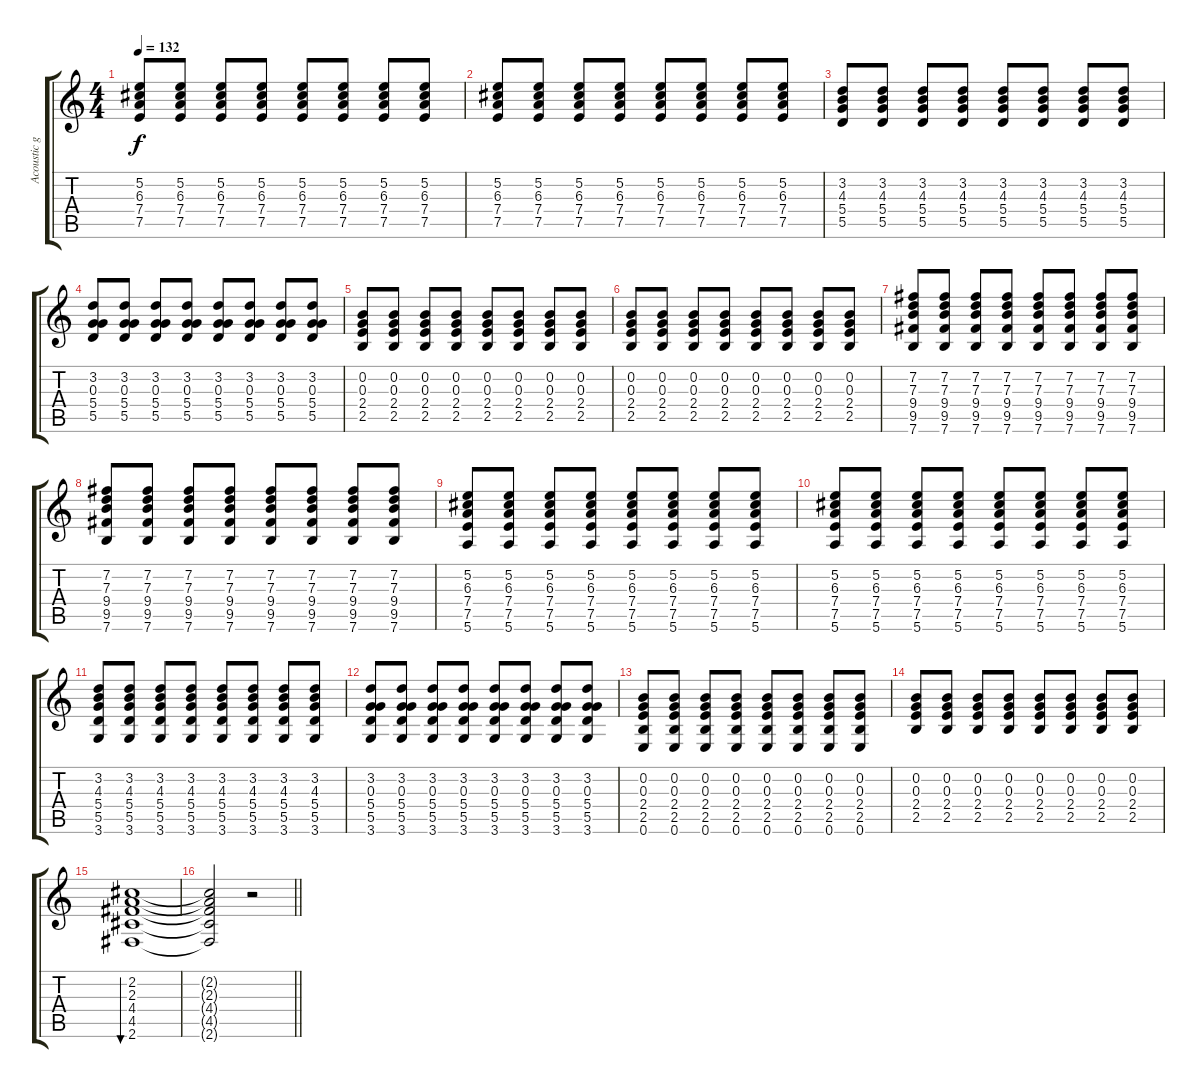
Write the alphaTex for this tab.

\track ("Acoustic guitar" "Acoustic g") {instrument acousticguitarsteel}
\staff {score tabs}
\tuning (E4 B3 G3 D3 A2 E2) {hide}
\ts (4 4)
\tempo 132
\clef g2
\ks c
(5.2 6.3 7.4 7.5).8{dy f} (5.2 6.3 7.4 7.5).8 (5.2 6.3 7.4 7.5).8 (5.2 6.3 7.4 7.5).8 (5.2 6.3 7.4 7.5).8 (5.2 6.3 7.4 7.5).8 (5.2 6.3 7.4 7.5).8 (5.2 6.3 7.4 7.5).8 |
(5.2 6.3 7.4 7.5).8 (5.2 6.3 7.4 7.5).8 (5.2 6.3 7.4 7.5).8 (5.2 6.3 7.4 7.5).8 (5.2 6.3 7.4 7.5).8 (5.2 6.3 7.4 7.5).8 (5.2 6.3 7.4 7.5).8 (5.2 6.3 7.4 7.5).8 |
(3.2 4.3 5.4 5.5).8 (3.2 4.3 5.4 5.5).8 (3.2 4.3 5.4 5.5).8 (3.2 4.3 5.4 5.5).8 (3.2 4.3 5.4 5.5).8 (3.2 4.3 5.4 5.5).8 (3.2 4.3 5.4 5.5).8 (3.2 4.3 5.4 5.5).8 |
(3.2 0.3 5.4 5.5).8 (3.2 0.3 5.4 5.5).8 (3.2 0.3 5.4 5.5).8 (3.2 0.3 5.4 5.5).8 (3.2 0.3 5.4 5.5).8 (3.2 0.3 5.4 5.5).8 (3.2 0.3 5.4 5.5).8 (3.2 0.3 5.4 5.5).8 |
(0.2 0.3 2.4 2.5).8 (0.2 0.3 2.4 2.5).8 (0.2 0.3 2.4 2.5).8 (0.2 0.3 2.4 2.5).8 (0.2 0.3 2.4 2.5).8 (0.2 0.3 2.4 2.5).8 (0.2 0.3 2.4 2.5).8 (0.2 0.3 2.4 2.5).8 |
(0.2 0.3 2.4 2.5).8 (0.2 0.3 2.4 2.5).8 (0.2 0.3 2.4 2.5).8 (0.2 0.3 2.4 2.5).8 (0.2 0.3 2.4 2.5).8 (0.2 0.3 2.4 2.5).8 (0.2 0.3 2.4 2.5).8 (0.2 0.3 2.4 2.5).8 |
(7.2 7.3 9.4 9.5 7.6).8 (7.2 7.3 9.4 9.5 7.6).8 (7.2 7.3 9.4 9.5 7.6).8 (7.2 7.3 9.4 9.5 7.6).8 (7.2 7.3 9.4 9.5 7.6).8 (7.2 7.3 9.4 9.5 7.6).8 (7.2 7.3 9.4 9.5 7.6).8 (7.2 7.3 9.4 9.5 7.6).8 |
(7.2 7.3 9.4 9.5 7.6).8 (7.2 7.3 9.4 9.5 7.6).8 (7.2 7.3 9.4 9.5 7.6).8 (7.2 7.3 9.4 9.5 7.6).8 (7.2 7.3 9.4 9.5 7.6).8 (7.2 7.3 9.4 9.5 7.6).8 (7.2 7.3 9.4 9.5 7.6).8 (7.2 7.3 9.4 9.5 7.6).8 |
(5.2 6.3 7.4 7.5 5.6).8 (5.2 6.3 7.4 7.5 5.6).8 (5.2 6.3 7.4 7.5 5.6).8 (5.2 6.3 7.4 7.5 5.6).8 (5.2 6.3 7.4 7.5 5.6).8 (5.2 6.3 7.4 7.5 5.6).8 (5.2 6.3 7.4 7.5 5.6).8 (5.2 6.3 7.4 7.5 5.6).8 |
(5.2 6.3 7.4 7.5 5.6).8 (5.2 6.3 7.4 7.5 5.6).8 (5.2 6.3 7.4 7.5 5.6).8 (5.2 6.3 7.4 7.5 5.6).8 (5.2 6.3 7.4 7.5 5.6).8 (5.2 6.3 7.4 7.5 5.6).8 (5.2 6.3 7.4 7.5 5.6).8 (5.2 6.3 7.4 7.5 5.6).8 |
(3.2 4.3 5.4 5.5 3.6).8 (3.2 4.3 5.4 5.5 3.6).8 (3.2 4.3 5.4 5.5 3.6).8 (3.2 4.3 5.4 5.5 3.6).8 (3.2 4.3 5.4 5.5 3.6).8 (3.2 4.3 5.4 5.5 3.6).8 (3.2 4.3 5.4 5.5 3.6).8 (3.2 4.3 5.4 5.5 3.6).8 |
(3.2 0.3 5.4 5.5 3.6).8 (3.2 0.3 5.4 5.5 3.6).8 (3.2 0.3 5.4 5.5 3.6).8 (3.2 0.3 5.4 5.5 3.6).8 (3.2 0.3 5.4 5.5 3.6).8 (3.2 0.3 5.4 5.5 3.6).8 (3.2 0.3 5.4 5.5 3.6).8 (3.2 0.3 5.4 5.5 3.6).8 |
(0.2 0.3 2.4 2.5 0.6).8 (0.2 0.3 2.4 2.5 0.6).8 (0.2 0.3 2.4 2.5 0.6).8 (0.2 0.3 2.4 2.5 0.6).8 (0.2 0.3 2.4 2.5 0.6).8 (0.2 0.3 2.4 2.5 0.6).8 (0.2 0.3 2.4 2.5 0.6).8 (0.2 0.3 2.4 2.5 0.6).8 |
(0.2 0.3 2.4 2.5).8 (0.2 0.3 2.4 2.5).8 (0.2 0.3 2.4 2.5).8 (0.2 0.3 2.4 2.5).8 (0.2 0.3 2.4 2.5).8 (0.2 0.3 2.4 2.5).8 (0.2 0.3 2.4 2.5).8 (0.2 0.3 2.4 2.5).8 |
(2.2 2.3 4.4 4.5 2.6).1{bu 240} |
\barLineRight lightlight
(2.2{t} 2.3{t} 4.4{t} 4.5{t} 2.6{t}).2 r.2
